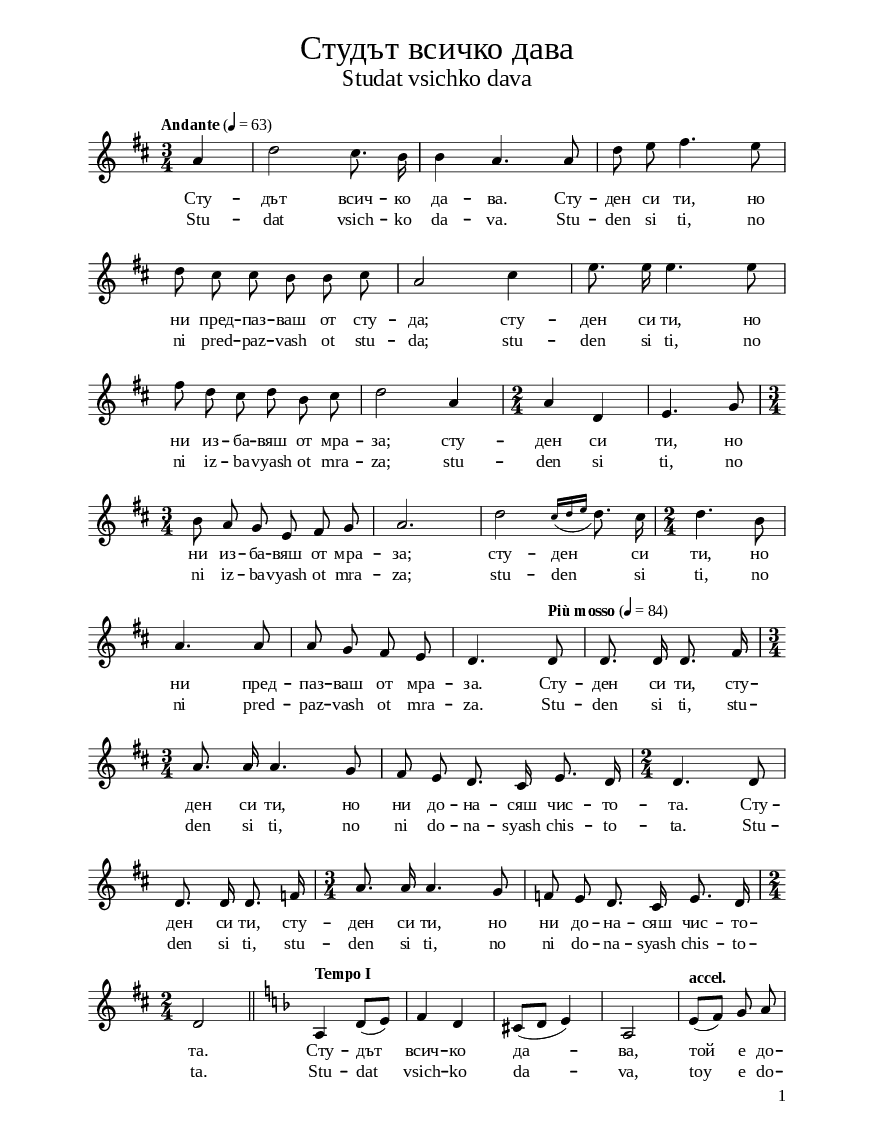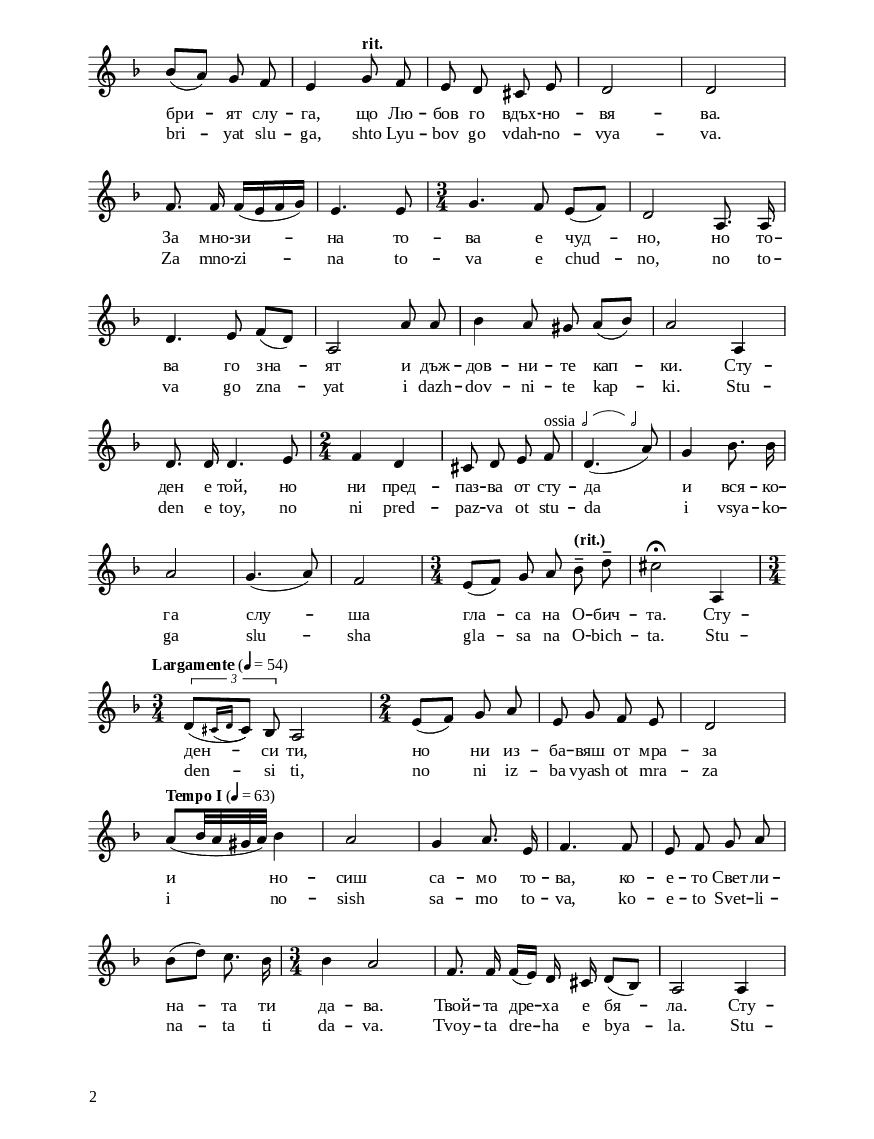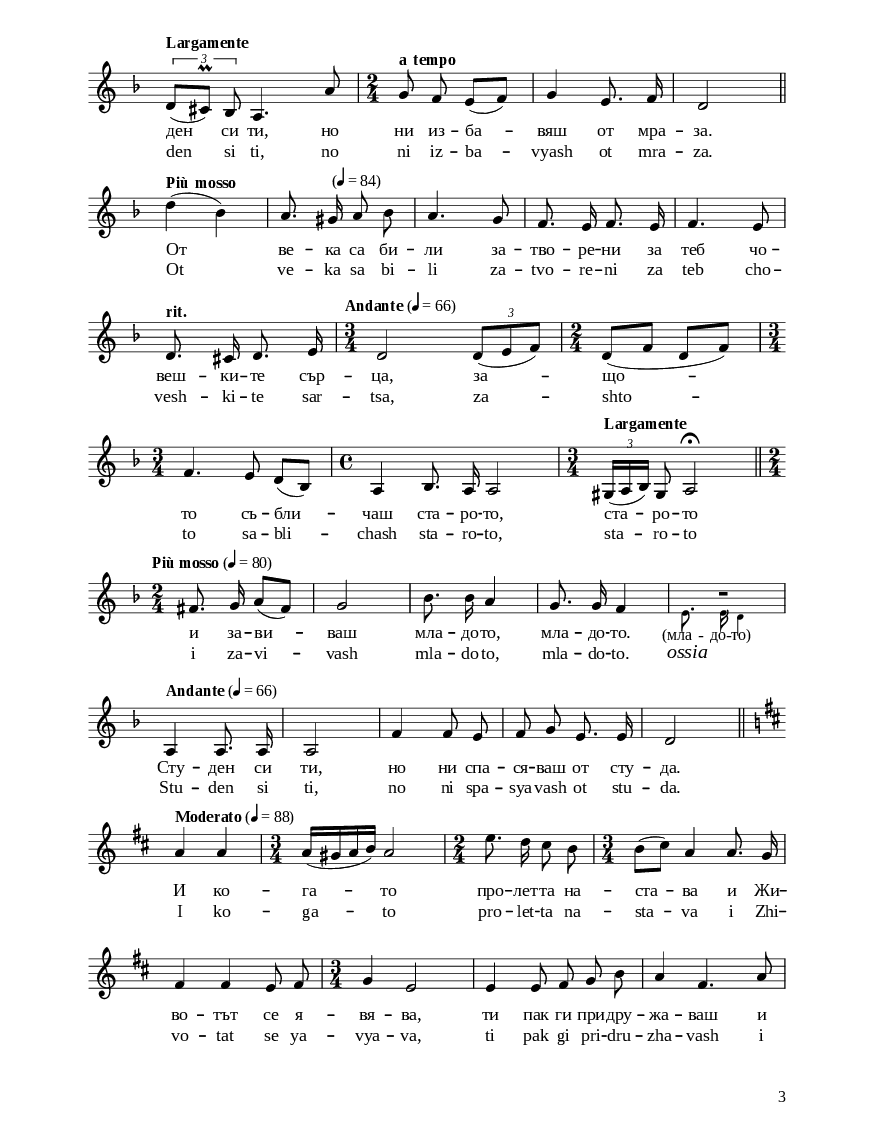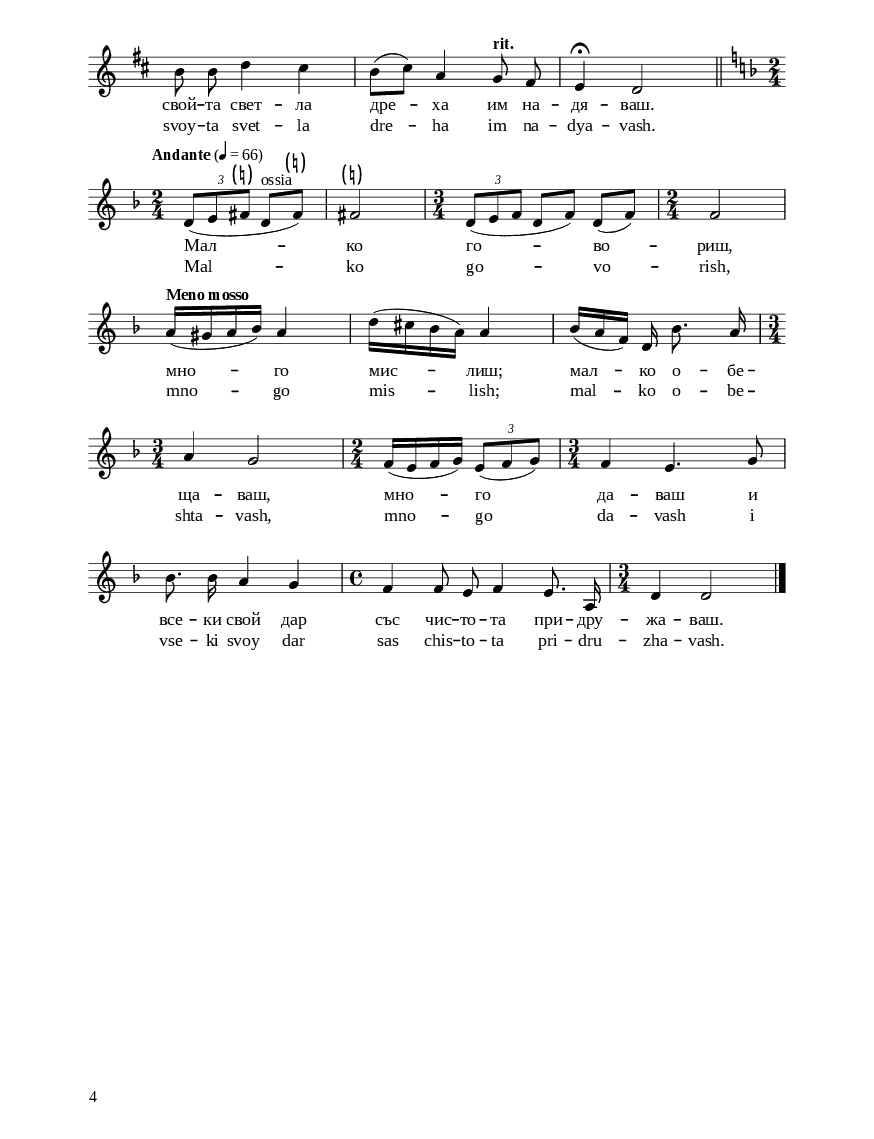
\version "2.24.0"

\include "include/globals.ily"

\bookpart {
  \include "include/bookpart-paper.ily"
  \score {
    \include "include/score-layout.ily"

    \new Voice \absolute {
      \clef treble
      \key d \major
      \time 3/4
      \tempoFunc "Andante" 4 "63"
      \autoBeamOff
      \partial 4
      a'4 | % 2
      d''2  cis''8.  b'16 | % 3
      b'4  a'4.  a'8 | % 4
      d''8  e''8  fis''4.  e''8
      \break | % 5
      d''8  cis''8  cis''8  b'8
      b'8  cis''8 | % 6
      a'2  cis''4 | % 7
      e''8.  e''16  e''4.  e''8
      \break | % 8
      fis''8  d''8  cis''8  d''8
      b'8  cis''8 | % 9
      d''2  a'4 |
      \time 2/4  |
      a'4  d'4 | % 11
      e'4.  g'8 \break | % 12
      \time 3/4  | % 12
      b'8  a'8  g'8  e'8  fis'8
      g'8 | % 13
      a'2. | % 14
      d''2 \grace {
        cis''16 ( [  d''16
        e''16 ]
      }
      d''8. )  cis''16 | % 15
      \time 2/4  | % 15
      d''4.  b'8 \break | % 16
      a'4.  a'8 | % 17
      a'8  g'8  fis'8  e'8 | % 18
      d'4. \tempoFunc "Più mosso" 4 "84" d'8 | % 19
      d'8.  d'16  d'8.  fis'16 \break |
      \time 3/4  |
      a'8.  a'16  a'4.  g'8 | % 21
      fis'8  e'8  d'8.  cis'16  e'8.
      d'16 | % 22
      \time 2/4  | % 22
      d'4.  d'8 \break | % 23
      d'8.  d'16  d'8.  f'16 | % 24
      \time 3/4  | % 24
      a'8.  a'16  a'4.  g'8 | % 25
      f'8  e'8  d'8.  cis'16  e'8.
      d'16  % 26
      \break | % 27
      \time 2/4  | % 26
      d'2 \bar "||"

      \key f \major | % 27
      \tempo "Tempo I" a4  d'8 ( [  e'8 ) ] | % 28
      f'4  d'4 | % 29
      cis'8 ( [  d'8 ]  e'4 ) |
      a2 | % 31
      \tempo "accel." e'8 ( [ f'8 ) ]
      g'8  a'8 \break | % 32
      bes'8 ( [  a'8 ) ]  g'8  f'8 | % 33
      e'4  g'8 ^\markup{ \bold {rit.} }  f'8 | % 34
      e'8  d'8  cis'8  e'8 | % 35
      d'2 | % 36
      d'2 \break | % 37
      f'8.  f'16  f'16 ( [  e'16  f'16
      g'16 ) ] | % 38
      e'4.  e'8 | % 39
      \time 3/4  | % 39
      g'4.  f'8  e'8 ( [  f'8 ) ] |
      d'2  a8.  a16 \break | % 41
      d'4.  e'8  f'8 ( [  d'8 ) ] | % 42
      a2  a'8  a'8 | % 43
      bes'4  a'8  gis'8  a'8 ( [
      bes'8 ) ] | % 44
      a'2  a4 | % 45
      d'8.  d'16  d'4.  e'8 | % 46
      \time 2/4  | % 46
      f'4  d'4 | % 47
      cis'8  d'8  e'8  f'8^\markup {
        "ossia"
        \fontsize #-6 \general-align #Y #DOWN \note {2} #0.8
        \path #0.06 #'((moveto 0 1)
                      (curveto 0 1 1.5 2 3 1)
                     )
        \fontsize #-6 \general-align #Y #DOWN \note {2} #0.8
      }  | % 48
      d'4. (  a'8 ) | % 49
      g'4  bes'8.  bes'16 \break |
      a'2 | % 51
      g'4. (  a'8 ) | % 52
      f'2 | % 53
      \time 3/4  | % 53
      e'8 ( [  f'8 ) ]  g'8  a'8
      bes'8 -- ^\markup{ \bold {(rit.)} }  d''8 -- | % 54
      cis''2 ^\fermata  a4 \time 3/4 \break | % 55
      
      \tempoFunc "Largamente" 4 "54"
      \times 2/3  {
        d'8[ \=1( \grace { cis'16 \=2([ d'16 ]}  cis'8 \=1)\=2)] bes8
      }
      a2 | % 56
      \time 2/4  | % 56
      e'8 ( [  f'8 ) ]  g'8  a'8  | % 57
      e'8  g'8  f'8  e'8 | % 58
      d'2 \break | % 59
      \tempoFunc "Tempo I" 4 "63"
      a'8 ( [  bes'32  a'32  gis'32
      a'32 ) ]  bes'4 |
      a'2 | % 61
      g'4  a'8.  e'16 | % 62
      f'4.  f'8 | % 63
      e'8  f'8  g'8  a'8 \break | % 64
      bes'8 ( [  d''8 ) ]  c''8.
      bes'16 | % 65
      \time 3/4  | % 65
      bes'4  a'2 | % 66
      f'8.  f'16  f'16 ( [  e'16 ) ]
      d'16  cis'16  d'8 ( [  bes8 ) ] | % 67
      a2  a4 \break | % 68
      \pageBreak
      \times 2/3  {
        d'8 ( [ ^\markup{ \bold {Largamente} }  cis'8\prall ) ]
        bes8
      }
      a4. a'8
      | % 69
      \time 2/4  | % 69
      g'8 ^\markup{ \bold {a tempo} }  f'8  e'8 ( [
      f'8 ) ] |
      g'4  e'8.  f'16 | % 71
      d'2 \bar "||"
      \break | % 72
    
      d''4 ( ^\markup{ \bold {Più mosso} }  bes'4 ) | % 73
      a'8. \tempoFunc "" 4 "84"  gis'16  a'8  bes'8
      | % 74
      a'4.  g'8 | % 75
      f'8.  e'16  f'8.  e'16 | % 76
      f'4.  e'8 \break | % 77
      d'8. ^\markup{ \bold {rit.} }  cis'16  d'8.
      e'16 | % 78
      \time 3/4  | % 78
      \tempoFunc "Andante" 4 "66" d'2
      \times 2/3  {
        d'8 ( [  e'8  f'8 ) ]
      }
      | % 79
      \time 2/4  | % 79
      d'8 ( [  f'8 ]  d'8 [  f'8 ) ] \break |
      \time 3/4  |
      f'4.  e'8  d'8 ( [  bes8 ) ] | % 81
      \time 4/4  | % 81
      a4  bes8.  a16  a2 | % 82
      \time 3/4  | % 82
      \times 2/3  {
        gis16 ( [ ^\markup{ \bold {Largamente} }  a16
        bes16 )]
      }
      gis8  a2 ^\fermata \bar "||"
      \break | % 83
      \time 2/4  | % 83
      \tempoFunc "Più mosso" 4 "80" fis'8.  g'16  a'8 ( [
      fis'8 ) ] | % 84
      g'2 | % 85
      bes'8.  bes'16  a'4 | % 86
      g'8.  g'16  f'4 | % 87
     %ne znam kak da napisha malkite noti
     
      \once \override TextScript.extra-offset = #'(-2.7 . 1)
      \once \override Stem.length = #5 
      \stemDown \tweak font-size #-3  
      e'8._\markup {(мла - до-то)}  

      \once \override TextScript.extra-offset = #'(-7.3 . 1)
      \once \override Stem.length = #5 
      \stemDown \tweak font-size #-3  
      e'16_\markup \fontsize #+2 \italic {"ossia"}   
      
      \once \override TextScript.extra-offset = #'(-2.5 . 10.7)
      \once \override Stem.length = #5 
      \stemDown \tweak font-size #-3  
      d'4_\markup \fontsize #-2 \musicglyph "rests.0"
      
      \stemNeutral
      \break | % 88
      \tempoFunc "Andante" 4 "66" a4  a8.  a16 | % 89
      a2 |
      f'4  f'8  e'8 | % 91
      f'8  g'8  e'8.  e'16 | % 92
      d'2 \bar "||"
      \break | % 93

      \key d \major | % 93
      \tempoFunc "Moderato" 4 "88" a'4  a'4 | % 94
      \time 3/4  | % 94
      a'16 ( [  gis'16  a'16  b'16 ) ]
      a'2 | % 95
      \time 2/4  | % 95
      e''8.  d''16  cis''8  b'8 | % 96
      \time 3/4  | % 96
      b'8 ( [  cis''8 ) ]  a'4  a'8.
      g'16 \break | % 97
      fis'4  fis'4  e'8  fis'8 | % 98
      \time 3/4 g'4  e'2 | % 99
      e'4  e'8  fis'8  g'8  b'8
      |
      a'4  fis'4.  a'8  \break | % 101
      \pageBreak
      b'8  b'8  d''4  cis''4 | % 102
      b'8 ( [  cis''8 ) ]  a'4  g'8
      ^\markup{ \bold {rit.} }  fis'8 | % 103
      | % 103
      e'4 ^\fermata  d'2 \bar "||" |
      \break % 104
     
      \time 2/4
      \key f \major  % 104
      \tempoFunc "Andante" 4 "66"
      \times 2/3  {
        d'8 ( [  e'8  fis'8^\markup \fontsize #-1 {\parenthesize \natural} ]
      }
      
      %\once \override TextScript.extra-offset = #'(-1 . 1)
      d'8^\markup { "ossia" }
      
      [  fis'8^\markup \fontsize #-1 {\parenthesize \natural} ) ] | % 105
      fis'2^\markup \fontsize #-1 {\parenthesize \natural} | % 106
      \time 3/4  | % 106

      \times 2/3  {
        d'8 ( [  e'8  f'8 ]
      }
      d'8 [  f'8 ) ]  d'8 ( [  f'8 ) ] | % 107
      \time 2/4  | % 107
      f'2 \break | % 108

      \tempo "Meno mosso" a'16 ( [  gis'16  a'16  bes'16 ) ]
      a'4 | % 109
      d''16 ( [  cis''16  bes'16  a'16
      ) ]  a'4 |
      bes'16 ( [  a'16  f'16 )]  d'16
      bes'8.  a'16 \break | % 111
      \time 3/4  | % 111
      a'4 g'2 | % 112
      \time 2/4  | % 112
      f'16 ( [  e'16  f'16  g'16 ) ]

      \times 2/3  {
        e'8 ( [  f'8  g'8 ) ]
      }
      | % 113
      \time 3/4  | % 113
      f'4  e'4.  g'8 \break | % 114
      bes'8.  bes'16  a'4  g'4 | % 115
      \time 4/4  | % 115
      f'4  f'8  e'8  f'4  e'8.
      a16 | % 116
      \time 3/4  | % 116
      d'4  d'2 \bar "|."
      
      %ima greshki

    }

    \addlyrics {
      Сту -- дът всич -- ко да -- ва. Сту
      -- ден си ти, но ни пред -- паз --
      ваш от сту -- да; сту -- ден си
      ти, но ни из -- ба -- вяш от мра
      -- за; сту -- ден си ти, но ни из
      -- ба -- вяш от мра -- за; сту -- ден
      си ти, но ни пред --
      паз -- ваш от мра -- за. Сту -- ден
      си ти, сту -- ден си ти, но ни
      до -- на -- сяш чис -- то -- та. Сту
      -- ден си ти, сту -- ден си ти,
      но ни до -- на -- сяш чис -- то --
      та. Сту -- дът  всич -- ко да
      --  ва, той  е до -- бри
      -- ят слу -- га, що Лю -- бов го
      вдъх -- но -- вя -- ва. За мно -- зи
      --   на то -- ва е чуд
      -- но, но то -- ва го зна --
      ят и дъж -- дов -- ни -- те кап
      -- ки. Сту -- ден е той, но ни
      пред -- паз -- ва от сту -- да
      и вся -- ко -- га слу -- ша гла
      -- са на О -- бич -- та. Сту --
      ден  --   си ти, но  ни
      из -- ба -- вяш от мра -- за и
          но -- сиш са -- мо
      то -- ва, ко -- е -- то Свет -- ли --
      на -- та ти да -- ва. Твой -- та
      дре  -- ха е бя -- ла. Сту --
      ден  си ти, но ни из -- ба
      -- вяш от мра -- за. От  ве --
      ка са би -- ли за -- тво -- ре --
      ни за теб чо -- веш -- ки -- те
      сър -- ца, за --  що --
      то съ -- бли -- чаш ста --
      ро -- то, ста --  ро -- то и
      за -- ви -- ваш мла -- до -- то,
      мла -- до -- то. "" "" "" Сту -- 
      ден си ти, но ни спа -- ся -- ваш
      от сту -- да. И ко -- га --
      то про -- лет -- та на -- ста
      -- ва и Жи -- во -- тът се я --
      вя -- ва, ти пак ги при -- дру --
      жа -- ваш и свой -- та свет -- ла
      дре -- ха им на -- дя -- ваш.
      Мал --  ко го --
      во -- риш, мно --
      го мис --   лиш;
      мал -- ко о -- бе -- ща -- ваш,
      мно --   го   да --
      ваш и все -- ки свой дар със
      чис -- то -- та при -- дру -- жа --
      ваш.}
      \addlyrics {
        Stu -- dat vsich -- ko da -- va. Stu
        -- den si ti, no ni pred -- paz --
        vash ot stu -- da; stu -- den si
        ti, no ni iz -- ba -- vyash ot mra
        -- za; stu -- den si ti, no ni iz
        -- ba -- vyash ot mra -- za; stu -- den
        si ti, no ni pred --
        paz -- vash ot mra -- za. Stu -- den
        si ti, stu -- den si ti, no ni
        do -- na -- syash chis -- to -- ta. Stu
        -- den si ti, stu -- den si ti,
        no ni do -- na -- syash chis -- to --
        ta. Stu -- dat  vsich -- ko da
        --  va, toy  e do -- bri
        -- yat slu -- ga, shto Lyu -- bov go
        vdah -- no -- vya -- va. Za mno -- zi
        --   na to -- va e chud
        -- no, no to -- va go zna --
        yat i dazh -- dov -- ni -- te kap
        -- ki. Stu -- den e toy, no ni
        pred -- paz -- va ot stu -- da
        i vsya -- ko -- ga slu -- sha gla
        -- sa na O -- bich -- ta. Stu --
        den  -- si ti, no  ni
        iz -- ba -- vyash ot mra -- za i
        no -- sish sa -- mo
        to -- va, ko -- e -- to Svet -- li --
        na -- ta ti da -- va. Tvoy -- ta
        dre  -- ha e bya -- la. Stu --
        den  si ti, no ni iz -- ba
        -- vyash ot mra -- za. Ot  ve --
        ka sa bi -- li za -- tvo -- re --
        ni za teb cho -- vesh -- ki -- te
        sar -- tsa, za --  shto --
        to sa -- bli -- chash sta --
        ro -- to, sta --  ro -- to i
        za -- vi -- vash mla -- do -- to,
        mla -- do -- to.  ""  "" "" Stu --
        den si ti, no ni spa -- sya -- vash
        ot stu -- da. I ko -- ga --
        to pro -- let -- ta na -- sta
        -- va i Zhi -- vo -- tat se ya --
        vya -- va, ti pak gi pri -- dru --
        zha -- vash i svoy -- ta svet -- la
        dre -- ha im na -- dya -- vash.
        Mal --  ko go --
        vo -- rish, mno --
        go mis --   lish;
        mal -- ko o -- be -- shta -- vash,
        mno --   go   da --
        vash i vse -- ki svoy dar sas
        chis -- to -- ta pri -- dru -- zha --
        vash.}

        \header {
          title = \titleFunc "Студът всичко дава" "Studat vsichko dava"
        }

        \midi{}

      } % score


     \pageBreak

      % include foreign translation(s) of the song
      \version "2.24.0"

\markup \fill-line { \fontsize #deTitleFontSize "Die Kälte gibt alles" }
\markup \null
\markup \null
\markup \fontsize #deCoupletFontSize {
  \hspace #10
  \override #`(baseline-skip . ,deCoupletBaselineSkip)

  \column {
 



   \line { " "  Die Kälte gibt alles.}

    \line { " " Du bist kalt,}

    \line { " " aber schützt uns vor dem Frost.}

    \line { " " Du bist kalt,}

    \line { " " aber schützt uns vor dem Frost.}

    \line { " " Du bist kalt,}

    \line { " " aber bringst uns Reinheit.}

   \line { " "  Du bist kalt,}

   \line { " "  aber bringst uns Reinheit.}

   \line { " "  Die Kälte gibt alles.}

   \line { " "  Sie ist der gute Diener,}

    \line { " " der von der Liebe inspiriert wird.}

   \line { " "  Für viele ist das verwunderlich,}

    \line { " " aber das wissen}

   \line { " "  auch die Regentropfen.}

    \line { " " Sie ist kalt, aber schützt uns vor dem Frost}

    \line { " " und hört immer die Stimme der Liebe.}

    \line { " " Du bist kalt,}

    \line { " " aber rettest uns vor Frost}

    \line { " " und bringst nur das, was dir das Licht bringt.}

    \line { " " Dein Gewand ist weiß.}

    \line { " " Du bist kalt,}

    \line { " " aber rettest du uns vor dem Frost.}

    \line { " " Seit Ewigkeit waren die menschlichen Herzen für dich verschlossen,}

    \line { " " da du das Alte ausziehst, das Alte und das Neue faltest, das Neue.}

    \line { " " Du bist kalt,}

    \line { " " aber rettest uns vor dem Frost.}

    \line { " " Und wenn es Frühling wird}

    \line { " " und das Leben erscheint,}

    \line { " " begleitest du sie wieder}

    \line { " " und bekleidest du sie in deinem hellen Gewand.}

    \line { " " Du sprichst wenig, denkst viel,}

    \line { " " du versprichst wenig, gibst viel}

    \line { " " und jede deiner Gaben begleitest du mit Reinheit.}

  }
}


    } % bookpart
